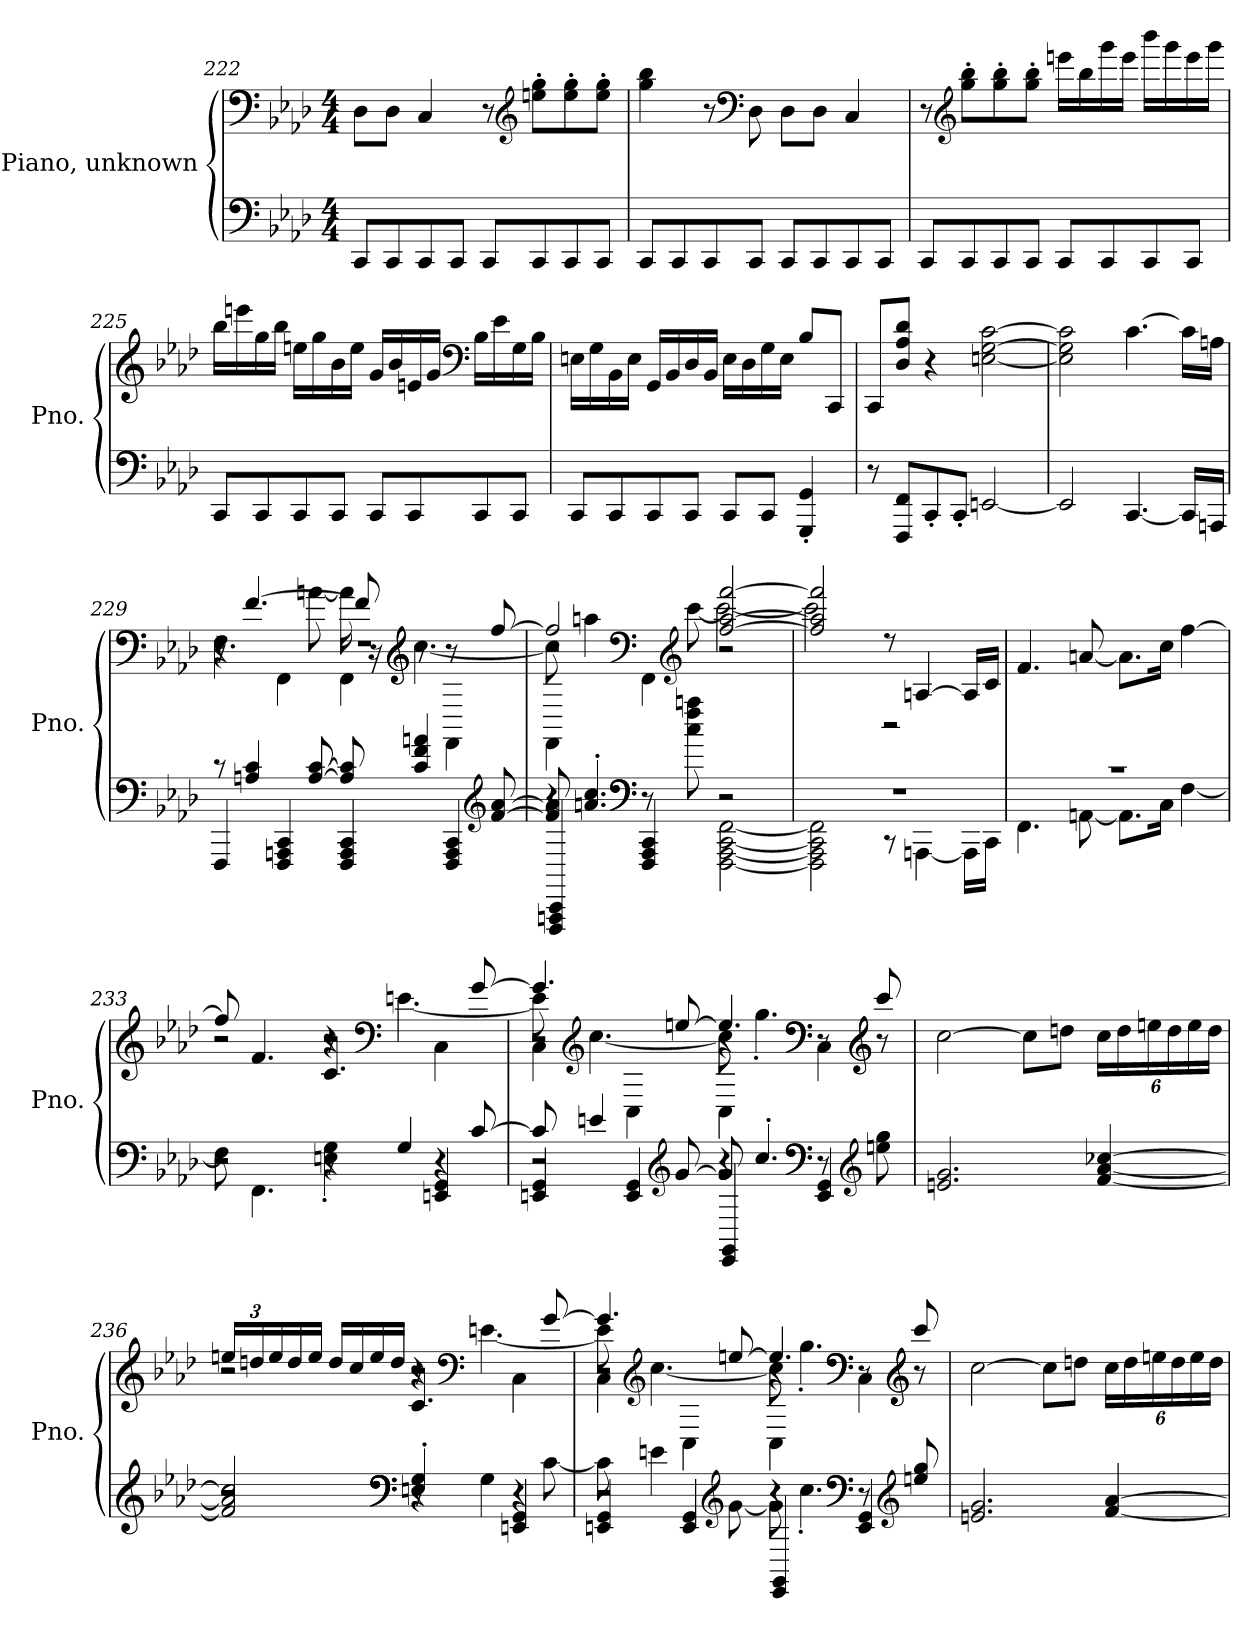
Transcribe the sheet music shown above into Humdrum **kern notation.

**kern	**kern
*part1	*part1
*staff2	*staff1
*I"Piano, unknown	*
*I'Pno.	*
!!LO:LB:g=z
*clefF4	*clefF4
*k[b-e-a-d-]	*k[b-e-a-d-]
*M4/4	*M4/4
=222	=222
8CC/L	8D-\L
8CC/	8D-\J
8CC/	4C/
8CC/J	.
8CC/L	8r
*	*clefG2
8CC/	8een\' 8gg\'L
8CC/	8ee\' 8gg\'
8CC/J	8ee\' 8gg\'J
=223	=223
8CC/L	4gg\ 4bb-\
8CC/	.
8CC/	8r
*	*clefF4
8CC/J	8D-\
8CC/L	8D-\L
8CC/	8D-\J
8CC/	4C/
8CC/J	.
=224	=224
8CC/L	8r
*	*clefG2
8CC/	8gg\' 8bb-\'L
8CC/	8gg\' 8bb-\'
8CC/J	8gg\' 8bb-\'J
8CC/L	16eeen\LL
.	16bb-\
8CC/	16ggg\
.	16eee\JJ
8CC/	16bbb-\LL
.	16ggg\
8CC/J	16eee\
.	16ggg\JJ
!!LO:PB:g=z
=225	=225
8CC/L	16bb-\LL
.	16eeen\
8CC/	16gg\
.	16bb-\JJ
8CC/	16een\LL
.	16gg\
8CC/J	16b-\
.	16ee\JJ
8CC/L	16g/LL
.	16b-/
8CC/	16en/
.	16g/JJ
*	*clefF4
8CC/	16B-\LL
.	16e\
8CC/J	16G\
.	16B-\JJ
=226	=226
8CC/L	16En\LL
.	16G\
8CC/	16BB-\
.	16E\JJ
8CC/	16GG/LL
.	16BB-/
8CC/J	16D-/
.	16BB-/JJ
8CC/L	16E\LL
.	16D-\
8CC/J	16G\
.	16E\JJ
4GGG/' 4GG/'	8B-/L
.	8CC/J
=227	=227
8r	8CC/L
8FFF/ 8FF/L	8D-/ 8A-/ 8d-/J
8CC'/	4r
8CC'/J	.
[2EEn/	[2En\ [2G\ [2c\
!!LO:LB:g=z
=228	=228
2EE/]	2E\] 2G\] 2c\]
[4.CC/	[4.c\
16CC/LL]	16c\LL]
16AAAn/JJ	16An\JJ
=229	=229
*^	*^
*	*	*	*^
*	*	*	*	*^
8r	4FFF/	1r	4.F\	8r	4r
4An/ 4c/	.	.	.	[4.f/	.
.	4FFF/ 4AAAn/ 4CC/	.	.	.	4FF\
[8A/ [8c/	.	.	[8an\	.	.
8A/] 8c/]	4FFF/ 4AAA/ 4CC/	.	16a\]	8f/]	4FF\
.	.	.	16r	.	.
*	*	*clefG2	*	*	*
4c/ 4f/ 4an/	.	.	[4.cc\	8r	.
.	4FFF/ 4AAA/ 4CC/	.	.	8r	4FF\
*clefG2	*	*	*	*	*
[8f/ [8a/	.	.	.	[8ff/	.
=230	=230	=230	=230	=230	=230
*	*^	*	*	*	*
8f/] 8a/]	4r	4FFF/ 4AAAn/ 4CC/	2r	8cc\]	2ff/]	4FF\
4.an/' 4.cc/'	.	.	.	4aan\	.	.
*clefF4	*	*	*clefF4	*	*	*
.	8r	4FFF/ 4AAA/ 4CC/	.	.	.	4FF\
*	*	*	*clefG2	*	*	*
.	8cc\ 8ff\ 8aan\	.	.	[8ccc\	.	.
2r	[2FFF\ [2AAA\ [2CC\ [2FF\	2r	[2ff/ [2aa/ [2fff/	2ccc\_	2r	2r
*	*v	*v	*	*	*	*
*	*	*	*v	*v	*v
!!LO:LB:g=z
=231	=231	=231	=231
1r	2FFF\] 2AAA\] 2CC\] 2FF\]	2ff/] 2aa/] 2fff/]	2ccc\]
.	8r	8r	2r
.	[4AAAn\	[4An/	.
.	16AAA\LL]	16A/LL]	.
.	16CC\JJ	16c/JJ	.
*	*	*v	*v
=232	=232	=232
1r	4.FF\	4.f/
.	[8AAn\	[8an/
.	8.AA\L]	8.a\L]
.	16C\Jk	16cc\Jk
.	[4F\	[4ff\
=233	=233	=233
*	*^	*^
*	*	*	*	*^
*	*	*	*	*	*^
2r	8F\]	2r	8ff/]	2r	2r	2r
.	4.FF\	.	4.f/	.	.	.
8r	4En\' 4G\'	4r	2r	8r	4.c/	4r
*	*	*	*clefF4	*	*	*
4G/	.	.	.	[4.en\	.	.
.	4r	4EEn/ 4GG/	.	.	.	4C\
[8c/	.	.	.	.	[8g/	.
!!LO:LB:g=z	!!	!!	!!
=234	=234	=234	=234	=234	=234	=234
8c/]	2r	4EEn/ 4GG/	2r	8e\]	4.g/]	4C\
*	*	*	*clefG2	*	*	*
4en/	.	.	.	[4.cc\	.	.
.	.	4EE/ 4GG/	.	.	.	4C\
*clefG2	*	*	*	*	*	*
[8g/	.	.	.	.	[8een/	.
8g/]	4r	4EE/ 4GG/	4r	8cc\]	4.ee/]	4C\
4.cc'/	.	.	.	4.gg'\	.	.
*clefF4	*	*	*clefF4	*	*	*
.	8r	4EE/ 4GG/	8r	.	.	4C\
*clefG2	*	*	*clefG2	*	*	*
.	8een\ 8gg\	.	8ccc/	.	8r	.
*v	*v	*v	*	*	*	*
*	*v	*v	*v	*v
=235	=235
2.en/ 2.g/	[2cc\
.	8cc\L]
.	8ddn\J
*	*Xbrackettup
[4f/ [4a-/ [4cc-X/	24cc\LL
.	24dd\
.	24een\
.	24dd\
.	24ee\
.	24dd\JJ
!!LO:LB:g=z
=236	=236
*^	*^
*	*^	*	*^
*	*	*	*	*	*^
2f/] 2a-/] 2cc-/]	2r	2r	24een/LL	2r	2r	2r
.	.	.	24ddn/	.	.	.
.	.	.	24ee/	.	.	.
.	.	.	16dd/	.	.	.
.	.	.	16ee/JJ	.	.	.
.	.	.	16dd/LL	.	.	.
.	.	.	16cc/	.	.	.
.	.	.	16ee/	.	.	.
.	.	.	16dd/JJ	.	.	.
*clefF4	*	*	*	*	*	*
4En/' 4G/'	8r	4r	2r	8r	4.c/	4r
*	*	*	*clefF4	*	*	*
.	4G\	.	.	[4.en\	.	.
4r	.	4EEn/ 4GG/	.	.	.	4C\
.	[8c\	.	.	.	[8g/	.
=237	=237	=237	=237	=237	=237	=237
2r	8c\]	4EEn/ 4GG/	2r	8e\]	4.g/]	4C\
*	*	*	*clefG2	*	*	*
.	4en\	.	.	[4.cc\	.	.
.	.	4EE/ 4GG/	.	.	.	4C\
*clefG2	*	*	*	*	*	*
.	[8g\	.	.	.	[8een/	.
4r	8g\]	4EE/ 4GG/	4r	8cc\]	4.ee/]	4C\
.	4.cc'\	.	.	4.gg'\	.	.
*clefF4	*	*	*clefF4	*	*	*
8r	.	4EE/ 4GG/	8r	.	.	4C\
*clefG2	*	*	*clefG2	*	*	*
8een/ 8gg/	.	.	8ccc/	.	8r	.
*v	*v	*v	*	*	*	*
*	*v	*v	*v	*v
!!LO:LB:g=z
=238	=238
2.en/ 2.g/	[2cc\
.	8cc\L]
.	8ddn\J
[4f/ [4a-/	24cc\LL
.	24dd\
.	24een\
.	24dd\
.	24ee\
.	24dd\JJ
=	=
*-	*-
